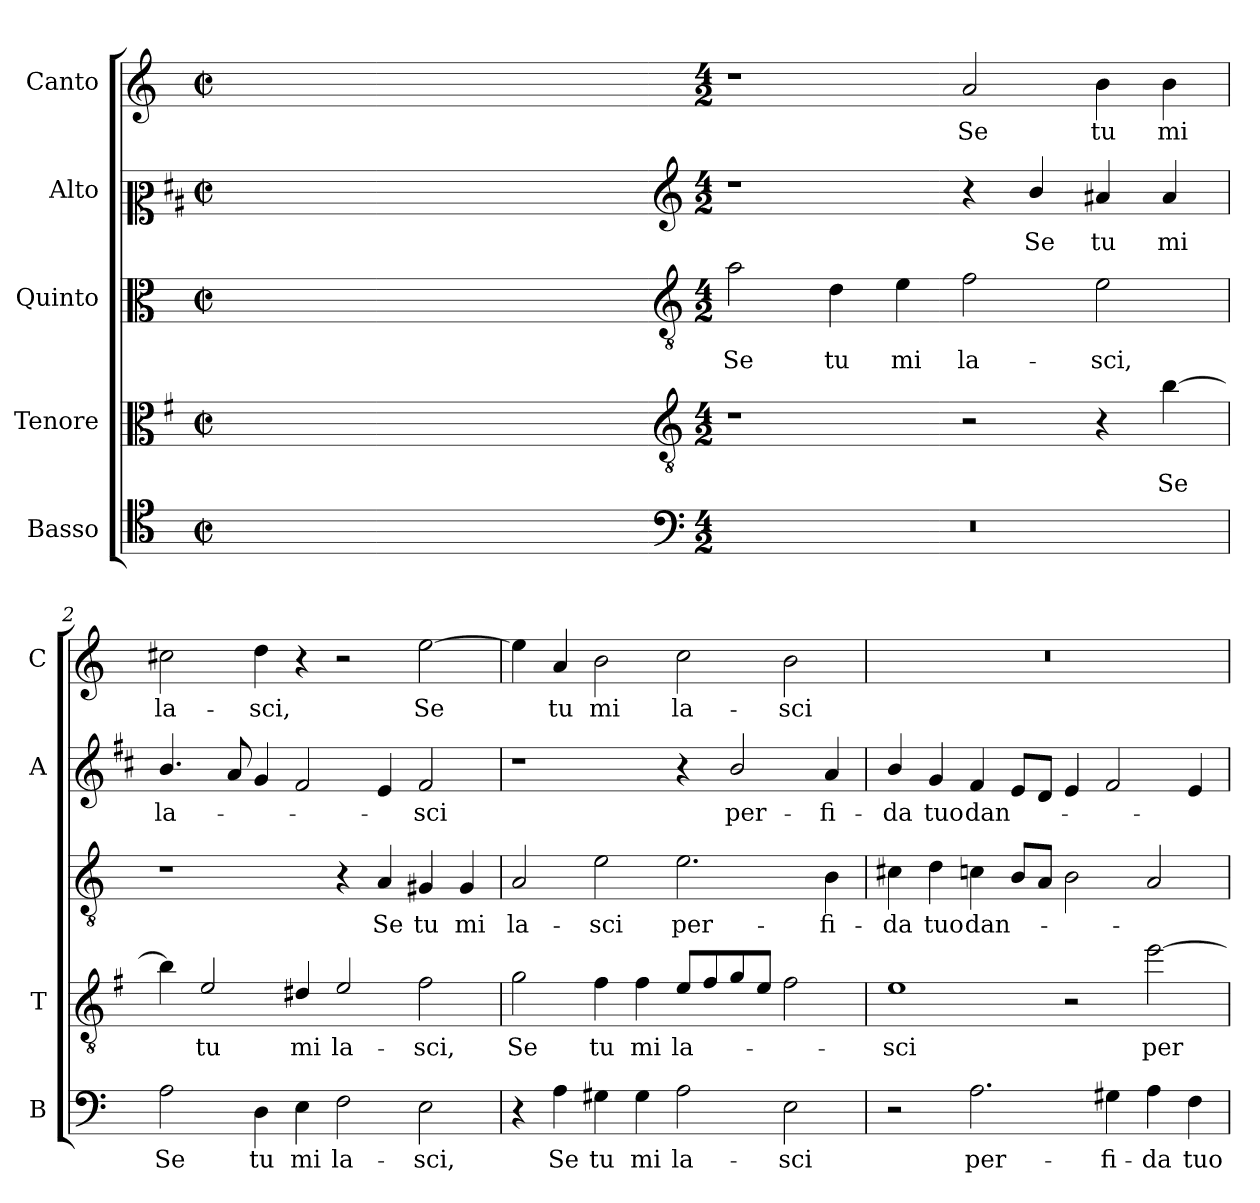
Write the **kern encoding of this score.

**kern	**text	**kern	**text	**kern	**text	**kern	**text	**kern	**text
*part5	*part5	*part4	*part4	*part3	*part3	*part2	*part2	*part1	*part1
*staff5	*staff5	*staff4	*staff4	*staff3	*staff3	*staff2	*staff2	*staff1	*staff1
*I"Basso	*	*I"Tenore	*	*I"Quinto	*	*I"Alto	*	*I"Canto	*
*I'B	*	*I'T	*	*	*	*I'A	*	*I'C	*
*clefC4	*	*clefC3	*	*clefC3	*	*clefC2	*	*clefG2	*
*	*	*ITrd4c7	*	*	*	*ITrd1c2	*	*	*
*k[]	*	*k[]	*	*k[]	*	*k[]	*	*k[]	*
*C:	*	*C:	*	*C:	*	*C:	*	*C:	*
*M2/2	*	*M2/2	*	*M2/2	*	*M2/2	*	*M2/2	*
*met(c|)	*	*met(c|)	*	*met(c|)	*	*met(c|)	*	*met(c|)	*
=	=	=	=	=	=	=	=	=	=
1ryy	.	1ryy	.	1ryy	.	1ryy	.	1ryy	.
=1X-	=1X-	=1X-	=1X-	=1X-	=1X-	=1X-	=1X-	=1X-	=1X-
4ryy	.	4ryy	.	4ryy	.	4ryy	.	4ryy	.
4ryy	.	4ryy	.	4ryy	.	4ryy	.	4ryy	.
4ryy	.	4ryy	.	4ryy	.	4ryy	.	4ryy	.
4ryy	.	4ryy	.	4ryy	.	4ryy	.	4ryy	.
=1-	=1-	=1-	=1-	=1-	=1-	=1-	=1-	=1-	=1-
*clefF4	*	*clefGv2	*	*clefGv2	*	*clefG2	*	*	*
*M4/2	*	*M4/2	*	*M4/2	*	*M4/2	*	*M4/2	*
!	!	!	!	!	!LO:LY:b	!	!	!	!
0r	.	1r	.	2a\	Se	1r	.	1r	.
!	!	!	!	!	!LO:LY:b	!	!	!	!
.	.	.	.	4d\	tu	.	.	.	.
!	!	!	!	!	!LO:LY:b	!	!	!	!
.	.	.	.	4e\	mi	.	.	.	.
!	!	!	!	!	!LO:LY:b	!	!	!	!LO:LY:b
.	.	2r	.	2f\	la-	4r	.	2a/	Se
!	!	!	!	!	!	!	!LO:LY:b	!	!
.	.	.	.	.	.	4a/	Se	.	.
!	!	!	!	!	!LO:LY:b	!	!LO:LY:b	!	!LO:LY:b
.	.	4r	.	2e\	-sci,	4g#X/	tu	4b\	tu
!	!	!	!LO:LY:b	!	!	!	!LO:LY:b	!	!LO:LY:b
.	.	[4e\	Se	.	.	4g#/	mi	4b\	mi
=2	=2	=2	=2	=2	=2	=2	=2	=2	=2
!	!LO:LY:b	!	!	!	!	!	!LO:LY:b	!	!LO:LY:b
2A\	Se	4e\]	.	1r	.	4.a/	la-	2cc#X\	la-
!	!	!	!LO:LY:b	!	!	!	!	!	!
.	.	2A/	tu	.	.	.	.	.	.
.	.	.	.	.	.	8g/	.	.	.
!	!LO:LY:b	!	!	!	!	!	!	!	!LO:LY:b
4D\	tu	.	.	.	.	4f/	.	4dd\	-sci,
!	!LO:LY:b	!	!LO:LY:b	!	!	!	!	!	!
4E\	mi	4G#X/	mi	.	.	2e/	.	4r	.
!	!LO:LY:b	!	!LO:LY:b	!	!	!	!	!	!
2F\	la-	2A/	la-	4r	.	.	.	2r	.
!	!	!	!	!	!LO:LY:b	!	!	!	!
.	.	.	.	4A/	Se	4d/	.	.	.
!	!LO:LY:b	!	!LO:LY:b	!	!LO:LY:b	!	!LO:LY:b	!	!LO:LY:b
2E\	-sci,	2B\	-sci,	4G#X/	tu	2e/	-sci	[2ee\	Se
!	!	!	!	!	!LO:LY:b	!	!	!	!
.	.	.	.	4G#/	mi	.	.	.	.
=3	=3	=3	=3	=3	=3	=3	=3	=3	=3
!	!	!	!LO:LY:b	!	!LO:LY:b	!	!	!	!
4r	.	2c\	Se	2A/	la-	1r	.	4ee\]	.
!	!LO:LY:b	!	!	!	!	!	!	!	!LO:LY:b
4A\	Se	.	.	.	.	.	.	4a/	tu
!	!LO:LY:b	!	!LO:LY:b	!	!LO:LY:b	!	!	!	!LO:LY:b
4G#X\	tu	4B\	tu	2e\	-sci	.	.	2b\	mi
!	!LO:LY:b	!	!LO:LY:b	!	!	!	!	!	!
4G#\	mi	4B\	mi	.	.	.	.	.	.
!	!LO:LY:b	!	!LO:LY:b	!	!LO:LY:b	!	!	!	!LO:LY:b
2A\	la-	8A/L	la-	2.e\	per-	4r	.	2cc\	la-
.	.	8B/	.	.	.	.	.	.	.
!	!	!	!	!	!	!	!LO:LY:b	!	!
.	.	8c/	.	.	.	2a/	per-	.	.
.	.	8A/J	.	.	.	.	.	.	.
!	!LO:LY:b	!	!	!	!	!	!	!	!LO:LY:b
2E\	-sci	2B\	.	.	.	.	.	2b\	-sci
!	!	!	!	!	!LO:LY:b	!	!LO:LY:b	!	!
.	.	.	.	4B\	-fi-	4g/	-fi-	.	.
!!LO:LB:g=z
=4	=4	=4	=4	=4	=4	=4	=4	=4	=4
!	!	!	!LO:LY:b	!	!LO:LY:b	!	!LO:LY:b	!	!
2r	.	1A	-sci	4c#X\	-da	4a/	-da	0r	.
!	!	!	!	!	!LO:LY:b	!	!LO:LY:b	!	!
.	.	.	.	4d\	tuo	4f/	tuo	.	.
!	!LO:LY:b	!	!	!	!LO:LY:b	!	!LO:LY:b	!	!
2.A\	per-	.	.	4cn\	dan-	4e/	dan-	.	.
.	.	.	.	8B/L	.	8d/L	.	.	.
.	.	.	.	8A/J	.	8c/J	.	.	.
.	.	2r	.	2B\	.	4d/	.	.	.
!	!LO:LY:b	!	!	!	!	!	!	!	!
4G#X\	-fi-	.	.	.	.	2e/	.	.	.
!	!LO:LY:b	!	!LO:LY:b	!	!	!	!	!	!
4A\	-da	[2a\	per-	2A/	.	.	.	.	.
!	!LO:LY:b	!	!	!	!	!	!	!	!
4F\	tuo	.	.	.	.	4d/	.	.	.
=	=	=	=	=	=	=	=	=	=
*-	*-	*-	*-	*-	*-	*-	*-	*-	*-
